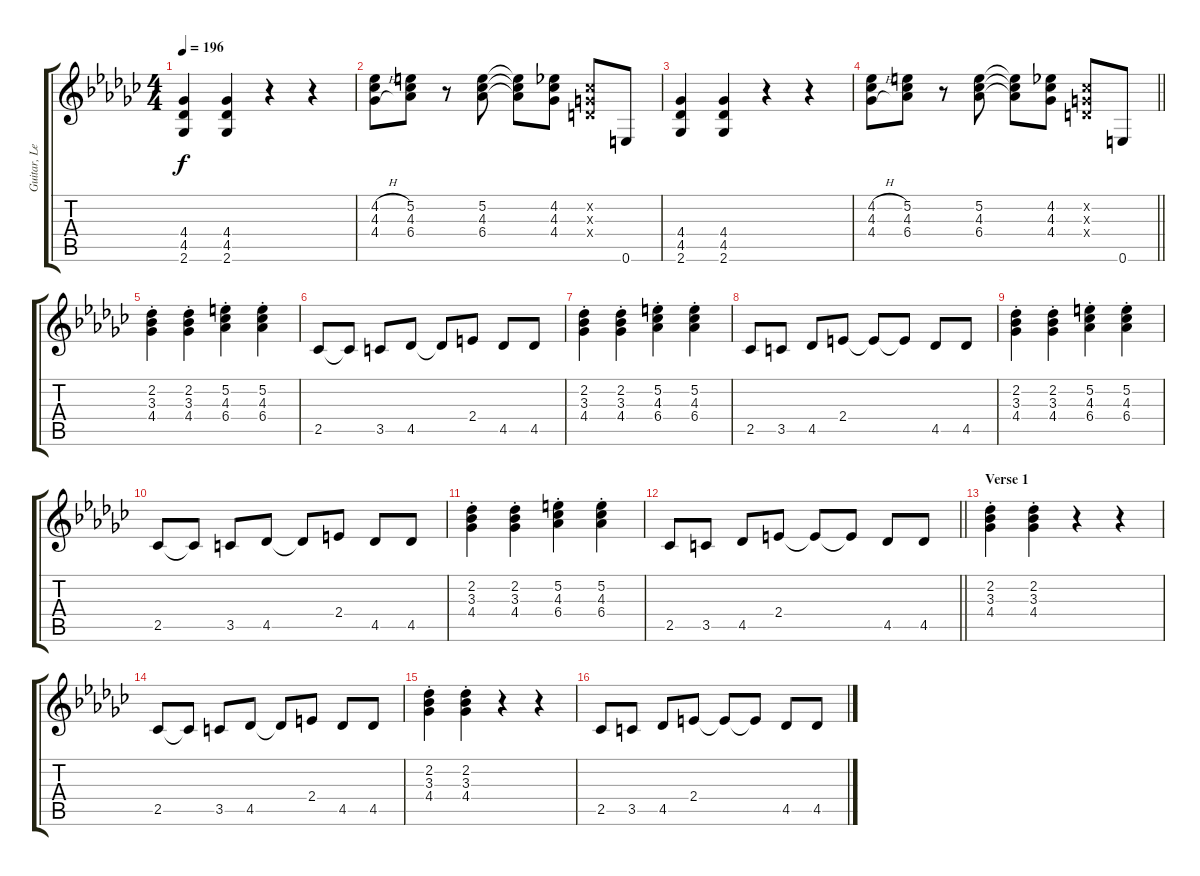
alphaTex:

\track ("Guitar, Lead" "Guitar, Le") {instrument distortionguitar}
\staff {score tabs}
\tuning (E4 B3 G3 D3 A2 E2) {hide}
\ts (4 4)
\tempo 196
\clef g2
\ks gb
(4.4 4.5 2.6).4{dy f} (4.4 4.5 2.6).4 r.4 r.4 |
(4.2{h} 4.3 4.4{h}).8 (5.2 4.3 6.4).8 r.8 (5.2 4.3 6.4).8 (5.2{t} 4.3{t} 6.4{t}).8 (4.2 4.3 4.4).8 (0.2{x} 0.3{x} 0.4{x}).8 0.6.8 |
(4.4 4.5 2.6).4 (4.4 4.5 2.6).4 r.4 r.4 |
\barLineRight lightlight
(4.2{h} 4.3 4.4{h}).8 (5.2 4.3 6.4).8 r.8 (5.2 4.3 6.4).8 (5.2{t} 4.3{t} 6.4{t}).8 (4.2 4.3 4.4).8 (0.2{x} 0.3{x} 0.4{x}).8 0.6.8 |
(2.2{st} 3.3{st} 4.4{st}).4 (2.2{st} 3.3{st} 4.4{st}).4 (5.2{st} 4.3{st} 6.4{st}).4 (5.2{st} 4.3{st} 6.4{st}).4 |
2.5.8 2.5{t}.8 3.5.8 4.5.8 4.5{t}.8 2.4.8 4.5.8 4.5.8 |
(2.2{st} 3.3{st} 4.4{st}).4 (2.2{st} 3.3{st} 4.4{st}).4 (5.2{st} 4.3{st} 6.4{st}).4 (5.2{st} 4.3{st} 6.4{st}).4 |
2.5.8 3.5.8 4.5.8 2.4.8 2.4{t}.8 2.4{t}.8 4.5.8 4.5.8 |
(2.2{st} 3.3{st} 4.4{st}).4 (2.2{st} 3.3{st} 4.4{st}).4 (5.2{st} 4.3{st} 6.4{st}).4 (5.2{st} 4.3{st} 6.4{st}).4 |
2.5.8 2.5{t}.8 3.5.8 4.5.8 4.5{t}.8 2.4.8 4.5.8 4.5.8 |
(2.2{st} 3.3{st} 4.4{st}).4 (2.2{st} 3.3{st} 4.4{st}).4 (5.2{st} 4.3{st} 6.4{st}).4 (5.2{st} 4.3{st} 6.4{st}).4 |
\barLineRight lightlight
2.5.8 3.5.8 4.5.8 2.4.8 2.4{t}.8 2.4{t}.8 4.5.8 4.5.8 |
\section ("" "Verse 1")
(2.2{st} 3.3{st} 4.4{st}).4 (2.2{st} 3.3{st} 4.4{st}).4 r.4 r.4 |
2.5.8 2.5{t}.8 3.5.8 4.5.8 4.5{t}.8 2.4.8 4.5.8 4.5.8 |
(2.2{st} 3.3{st} 4.4{st}).4 (2.2{st} 3.3{st} 4.4{st}).4 r.4 r.4 |
2.5.8 3.5.8 4.5.8 2.4.8 2.4{t}.8 2.4{t}.8 4.5.8 4.5.8
